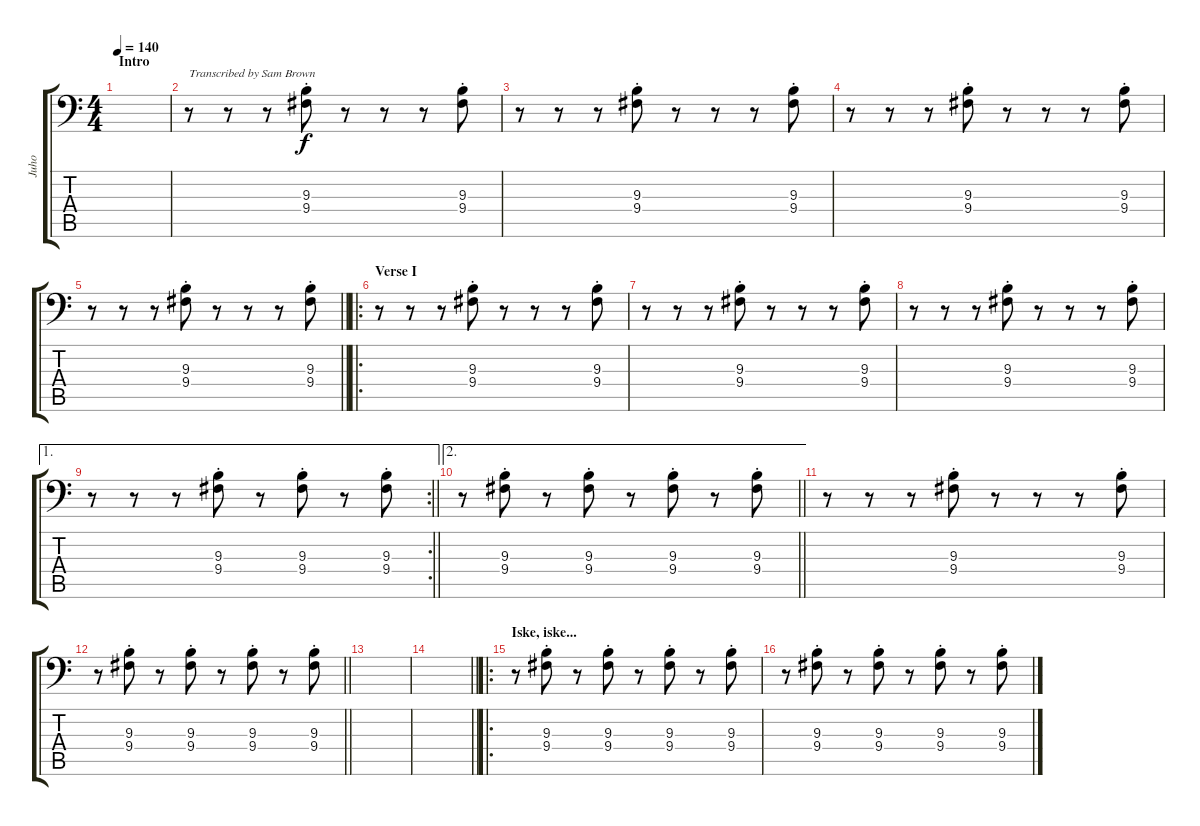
\track ("Juho" "Juho") {instrument accordion}
\staff {score tabs}
\tuning (B3 Gb3 D3 A2 E2 A1) {hide}
\ts (4 4)
\section ("" "Intro")
\tempo 140
\clef f4
\ks c
|
r.8{txt "Transcribed by Sam Brown"} r.8 r.8 (9.3{st} 9.4{st}).8 r.8 r.8 r.8 (9.3{st} 9.4{st}).8 |
r.8 r.8 r.8 (9.3{st} 9.4{st}).8 r.8 r.8 r.8 (9.3{st} 9.4{st}).8 |
r.8 r.8 r.8 (9.3{st} 9.4{st}).8 r.8 r.8 r.8 (9.3{st} 9.4{st}).8 |
\barLineRight lightlight
r.8 r.8 r.8 (9.3{st} 9.4{st}).8 r.8 r.8 r.8 (9.3{st} 9.4{st}).8 |
\ro
\section ("" "Verse I")
r.8 r.8 r.8 (9.3{st} 9.4{st}).8 r.8 r.8 r.8 (9.3{st} 9.4{st}).8 |
r.8 r.8 r.8 (9.3{st} 9.4{st}).8 r.8 r.8 r.8 (9.3{st} 9.4{st}).8 |
r.8 r.8 r.8 (9.3{st} 9.4{st}).8 r.8 r.8 r.8 (9.3{st} 9.4{st}).8 |
\ae 1
\rc 2
\barLineRight lightlight
r.8 r.8 r.8 (9.3{st} 9.4{st}).8 r.8 (9.3{st} 9.4{st}).8 r.8 (9.3{st} 9.4{st}).8 |
\ae 2
\barLineRight lightlight
r.8 (9.3{st} 9.4{st}).8 r.8 (9.3{st} 9.4{st}).8 r.8 (9.3{st} 9.4{st}).8 r.8 (9.3{st} 9.4{st}).8 |
\section ("" "")
r.8 r.8 r.8 (9.3{st} 9.4{st}).8 r.8 r.8 r.8 (9.3{st} 9.4{st}).8 |
\barLineRight lightlight
r.8 (9.3{st} 9.4{st}).8 r.8 (9.3{st} 9.4{st}).8 r.8 (9.3{st} 9.4{st}).8 r.8 (9.3{st} 9.4{st}).8 |
|
\barLineRight lightlight
|
\ro
\section ("" "Iske, iske...")
r.8 (9.3{st} 9.4{st}).8 r.8 (9.3{st} 9.4{st}).8 r.8 (9.3{st} 9.4{st}).8 r.8 (9.3{st} 9.4{st}).8 |
r.8 (9.3{st} 9.4{st}).8 r.8 (9.3{st} 9.4{st}).8 r.8 (9.3{st} 9.4{st}).8 r.8 (9.3{st} 9.4{st}).8
